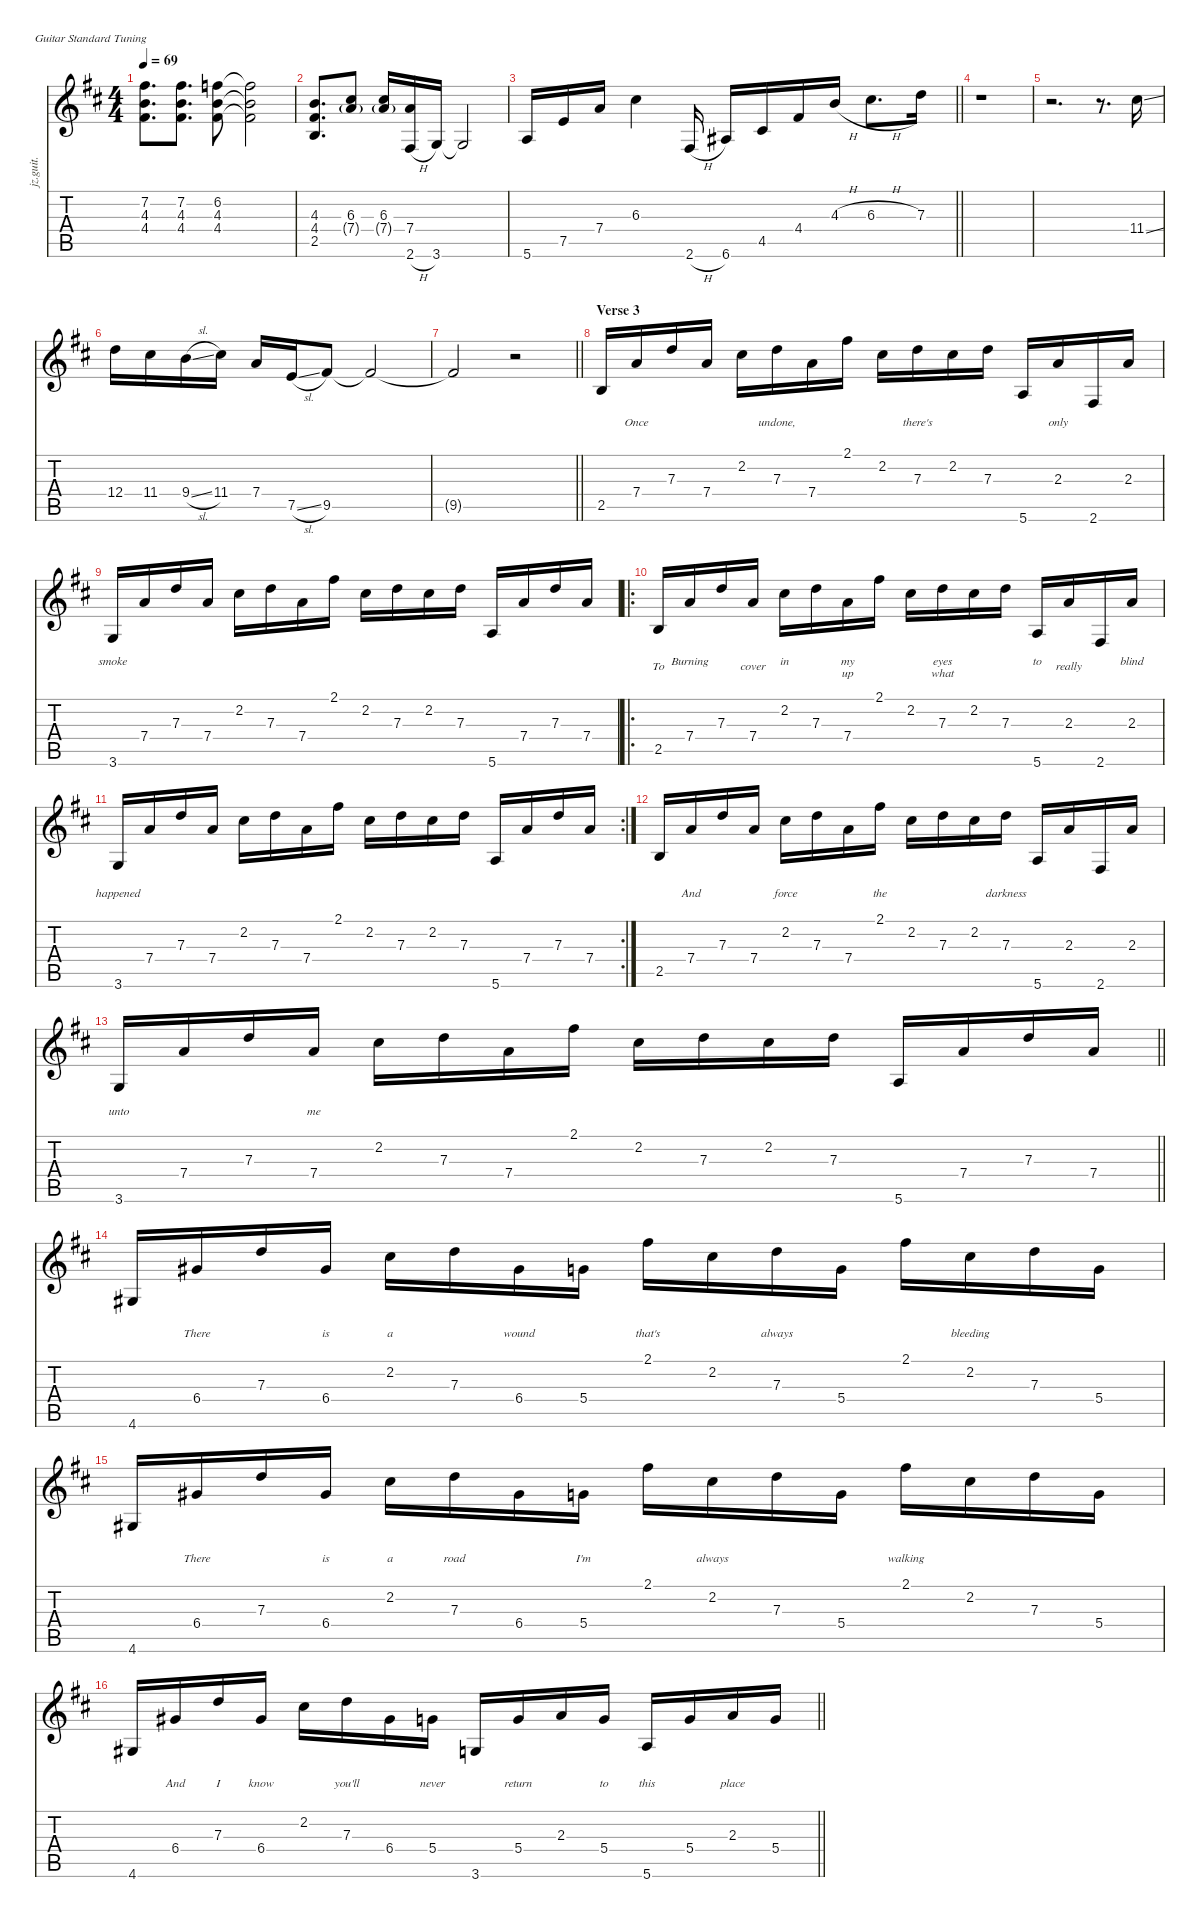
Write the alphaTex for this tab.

\defaultSystemsLayout 4
\hideDynamics
\bracketExtendMode nobrackets
\otherSystemsTrackNameOrientation horizontal
\track ("Guitar 1" "jz.guit.") {defaultSystemsLayout 4 mute instrument electricguitarjazz}
\staff {score tabs}
\tuning (E4 B3 G3 D3 A2 E2)
\ts (4 4)
\tempo 69
\clef g2
\ks bminor
(7.2{acc #} 4.3{acc forcenatural} 4.4{acc #}).8{d dy f beam Down} (7.2{acc #} 4.3{acc forcenatural} 4.4{acc #}).8{d beam Down} (6.2{acc forcenatural} 4.3{acc forcenatural} 4.4{acc #}).8{beam Down} (6.2{t acc forcenatural} 4.3{t acc forcenatural} 4.4{t acc #}).2{beam Down} |
(4.3{acc forcenatural} 4.4{acc #} 2.5{acc forcenatural}).8{d beam Up} (6.3{acc #} 7.4{g acc forcenatural}).8{beam Up} (6.3{acc #} 7.4{g acc forcenatural}).16{beam Up} (7.4{acc forcenatural} 2.6{h acc #}).16{beam Up} 3.6{acc forcenatural}.16{beam Up} 3.6{t acc forcenatural}.2{beam Up} |
\barLineRight lightlight
5.6{acc forcenatural}.16{beam Up} 7.5{acc forcenatural}.16{beam Up} 7.4{acc forcenatural}.16{beam Up} 6.3{acc #}.4{beam Down} 2.6{h acc #}.16{beam Up} 6.6{acc #}.16{beam Up} 4.5{acc #}.16{beam Up} 4.4{acc #}.16{beam Up} 4.3{h acc forcenatural}.16{beam Up} 6.3{h acc #}.8{d beam Down} 7.3{acc forcenatural}.16{beam Down} |
r.1{beam Down} |
r.2{d instrument distortionguitar beam Down} r.8{d beam Down} 11.4{ss acc #}.16{beam Down} |
12.4{acc forcenatural}.16{beam Down} 11.4{acc #}.16{beam Down} 9.4{sl acc forcenatural}.16{beam Down} 11.4{acc #}.16{beam Down} 7.4{acc forcenatural}.16{beam Up} 7.5{sl acc forcenatural}.16{beam Up} 9.5{acc #}.8{beam Up} 9.5{t acc #}.2{beam Up} |
\barLineRight lightlight
9.5{t acc #}.2{dy mf beam Up} r.2{beam Up} |
\section ("" "Verse 3")
2.5{acc forcenatural}.16{dy f instrument electricguitarjazz beam Up} 7.4{acc forcenatural}.16{lyrics (0 "") lyrics (1 "") lyrics (2 "Once") lyrics (3 "") lyrics (4 "") beam Up} 7.3{acc forcenatural}.16{beam Up} 7.4{acc forcenatural}.16{beam Up} 2.2{acc #}.16{beam Down} 7.3{acc forcenatural}.16{lyrics (0 "") lyrics (1 "") lyrics (2 "undone,") lyrics (3 "") lyrics (4 "") beam Down} 7.4{acc forcenatural}.16{beam Down} 2.1{acc #}.16{beam Down} 2.2{acc #}.16{beam Down} 7.3{acc forcenatural}.16{lyrics (0 "") lyrics (1 "") lyrics (2 "there's") lyrics (3 "") lyrics (4 "") beam Down} 2.2{acc #}.16{beam Down} 7.3{acc forcenatural}.16{beam Down} 5.6{acc forcenatural}.16{beam Up} 2.3{acc forcenatural}.16{lyrics (0 "") lyrics (1 "") lyrics (2 "only") lyrics (3 "") lyrics (4 "") beam Up} 2.6{acc #}.16{beam Up} 2.3{acc forcenatural}.16{beam Up} |
3.6{acc forcenatural}.16{lyrics (0 "") lyrics (1 "") lyrics (2 "smoke") lyrics (3 "") lyrics (4 "") beam Up} 7.4{acc forcenatural}.16{beam Up} 7.3{acc forcenatural}.16{beam Up} 7.4{acc forcenatural}.16{beam Up} 2.2{acc #}.16{beam Down} 7.3{acc forcenatural}.16{beam Down} 7.4{acc forcenatural}.16{beam Down} 2.1{acc #}.16{beam Down} 2.2{acc #}.16{beam Down} 7.3{acc forcenatural}.16{beam Down} 2.2{acc #}.16{beam Down} 7.3{acc forcenatural}.16{beam Down} 5.6{acc forcenatural}.16{beam Up} 7.4{acc forcenatural}.16{beam Up} 7.3{acc forcenatural}.16{beam Up} 7.4{acc forcenatural}.16{beam Up} |
\ro
2.5{acc forcenatural}.16{lyrics (0 "") lyrics (1 "") lyrics (2 "") lyrics (3 "To") lyrics (4 "") beam Up} 7.4{acc forcenatural}.16{lyrics (0 "") lyrics (1 "") lyrics (2 "Burning") lyrics (3 "") lyrics (4 "") beam Up} 7.3{acc forcenatural}.16{beam Up} 7.4{acc forcenatural}.16{lyrics (0 "") lyrics (1 "") lyrics (2 "") lyrics (3 "cover") lyrics (4 "") beam Up} 2.2{acc #}.16{lyrics (0 "") lyrics (1 "") lyrics (2 "in") lyrics (3 "") lyrics (4 "") beam Down} 7.3{acc forcenatural}.16{beam Down} 7.4{acc forcenatural}.16{lyrics (0 "") lyrics (1 "") lyrics (2 "my") lyrics (3 "up") lyrics (4 "") beam Down} 2.1{acc #}.16{beam Down} 2.2{acc #}.16{beam Down} 7.3{acc forcenatural}.16{lyrics (0 "") lyrics (1 "") lyrics (2 "eyes") lyrics (3 "what") lyrics (4 "") beam Down} 2.2{acc #}.16{beam Down} 7.3{acc forcenatural}.16{beam Down} 5.6{acc forcenatural}.16{lyrics (0 "") lyrics (1 "") lyrics (2 "to") lyrics (3 "") lyrics (4 "") beam Up} 2.3{acc forcenatural}.16{lyrics (0 "") lyrics (1 "") lyrics (2 "") lyrics (3 "really") lyrics (4 "") beam Up} 2.6{acc #}.16{beam Up} 2.3{acc forcenatural}.16{lyrics (0 "") lyrics (1 "") lyrics (2 "blind") lyrics (3 "") lyrics (4 "") beam Up} |
\rc 2
3.6{acc forcenatural}.16{lyrics (0 "") lyrics (1 "") lyrics (2 "") lyrics (3 "happened") lyrics (4 "") beam Up} 7.4{acc forcenatural}.16{beam Up} 7.3{acc forcenatural}.16{beam Up} 7.4{acc forcenatural}.16{beam Up} 2.2{acc #}.16{beam Down} 7.3{acc forcenatural}.16{beam Down} 7.4{acc forcenatural}.16{beam Down} 2.1{acc #}.16{beam Down} 2.2{acc #}.16{beam Down} 7.3{acc forcenatural}.16{beam Down} 2.2{acc #}.16{beam Down} 7.3{acc forcenatural}.16{beam Down} 5.6{acc forcenatural}.16{beam Up} 7.4{acc forcenatural}.16{beam Up} 7.3{acc forcenatural}.16{beam Up} 7.4{acc forcenatural}.16{beam Up} |
2.5{acc forcenatural}.16{beam Up} 7.4{acc forcenatural}.16{lyrics (0 "") lyrics (1 "") lyrics (2 "") lyrics (3 "And") lyrics (4 "") beam Up} 7.3{acc forcenatural}.16{beam Up} 7.4{acc forcenatural}.16{beam Up} 2.2{acc #}.16{lyrics (0 "") lyrics (1 "") lyrics (2 "") lyrics (3 "force") lyrics (4 "") beam Down} 7.3{acc forcenatural}.16{beam Down} 7.4{acc forcenatural}.16{beam Down} 2.1{acc #}.16{lyrics (0 "") lyrics (1 "") lyrics (2 "") lyrics (3 "the") lyrics (4 "") beam Down} 2.2{acc #}.16{beam Down} 7.3{acc forcenatural}.16{beam Down} 2.2{acc #}.16{beam Down} 7.3{acc forcenatural}.16{lyrics (0 "") lyrics (1 "") lyrics (2 "") lyrics (3 "darkness") lyrics (4 "") beam Down} 5.6{acc forcenatural}.16{beam Up} 2.3{acc forcenatural}.16{beam Up} 2.6{acc #}.16{beam Up} 2.3{acc forcenatural}.16{beam Up} |
\barLineRight lightlight
3.6{acc forcenatural}.16{lyrics (0 "") lyrics (1 "") lyrics (2 "") lyrics (3 "unto") lyrics (4 "") beam Up} 7.4{acc forcenatural}.16{beam Up} 7.3{acc forcenatural}.16{beam Up} 7.4{acc forcenatural}.16{lyrics (0 "") lyrics (1 "") lyrics (2 "") lyrics (3 "me") lyrics (4 "") beam Up} 2.2{acc #}.16{beam Down} 7.3{acc forcenatural}.16{beam Down} 7.4{acc forcenatural}.16{beam Down} 2.1{acc #}.16{beam Down} 2.2{acc #}.16{beam Down} 7.3{acc forcenatural}.16{beam Down} 2.2{acc #}.16{beam Down} 7.3{acc forcenatural}.16{beam Down} 5.6{acc forcenatural}.16{beam Up} 7.4{acc forcenatural}.16{beam Up} 7.3{acc forcenatural}.16{beam Up} 7.4{acc forcenatural}.16{beam Up} |
4.6{acc #}.16{beam Up} 6.4{acc #}.16{lyrics (0 "") lyrics (1 "") lyrics (2 "") lyrics (3 "There") lyrics (4 "") beam Up} 7.3{acc forcenatural}.16{beam Up} 6.4{acc #}.16{lyrics (0 "") lyrics (1 "") lyrics (2 "") lyrics (3 "is") lyrics (4 "") beam Up} 2.2{acc #}.16{lyrics (0 "") lyrics (1 "") lyrics (2 "") lyrics (3 "a") lyrics (4 "") beam Down} 7.3{acc forcenatural}.16{beam Down} 6.4{acc #}.16{lyrics (0 "") lyrics (1 "") lyrics (2 "") lyrics (3 "wound") lyrics (4 "") beam Down} 5.4{acc forcenatural}.16{beam Down} 2.1{acc #}.16{lyrics (0 "") lyrics (1 "") lyrics (2 "") lyrics (3 "that's") lyrics (4 "") beam Down} 2.2{acc #}.16{beam Down} 7.3{acc forcenatural}.16{lyrics (0 "") lyrics (1 "") lyrics (2 "") lyrics (3 "always") lyrics (4 "") beam Down} 5.4{acc forcenatural}.16{beam Down} 2.1{acc #}.16{beam Down} 2.2{acc #}.16{lyrics (0 "") lyrics (1 "") lyrics (2 "") lyrics (3 "bleeding") lyrics (4 "") beam Down} 7.3{acc forcenatural}.16{beam Down} 5.4{acc forcenatural}.16{beam Down} |
4.6{acc #}.16{beam Up} 6.4{acc #}.16{lyrics (0 "") lyrics (1 "") lyrics (2 "") lyrics (3 "There") lyrics (4 "") beam Up} 7.3{acc forcenatural}.16{beam Up} 6.4{acc #}.16{lyrics (0 "") lyrics (1 "") lyrics (2 "") lyrics (3 "is") lyrics (4 "") beam Up} 2.2{acc #}.16{lyrics (0 "") lyrics (1 "") lyrics (2 "") lyrics (3 "a") lyrics (4 "") beam Down} 7.3{acc forcenatural}.16{lyrics (0 "") lyrics (1 "") lyrics (2 "") lyrics (3 "road") lyrics (4 "") beam Down} 6.4{acc #}.16{beam Down} 5.4{acc forcenatural}.16{lyrics (0 "") lyrics (1 "") lyrics (2 "") lyrics (3 "I'm") lyrics (4 "") beam Down} 2.1{acc #}.16{beam Down} 2.2{acc #}.16{lyrics (0 "") lyrics (1 "") lyrics (2 "") lyrics (3 "always") lyrics (4 "") beam Down} 7.3{acc forcenatural}.16{beam Down} 5.4{acc forcenatural}.16{beam Down} 2.1{acc #}.16{lyrics (0 "") lyrics (1 "") lyrics (2 "") lyrics (3 "walking") lyrics (4 "") beam Down} 2.2{acc #}.16{beam Down} 7.3{acc forcenatural}.16{beam Down} 5.4{acc forcenatural}.16{beam Down} |
\barLineRight lightlight
4.6{acc #}.16{beam Up} 6.4{acc #}.16{lyrics (0 "") lyrics (1 "") lyrics (2 "") lyrics (3 "And") lyrics (4 "") beam Up} 7.3{acc forcenatural}.16{lyrics (0 "") lyrics (1 "") lyrics (2 "") lyrics (3 "I") lyrics (4 "") beam Up} 6.4{acc #}.16{lyrics (0 "") lyrics (1 "") lyrics (2 "") lyrics (3 "know") lyrics (4 "") beam Up} 2.2{acc #}.16{beam Down} 7.3{acc forcenatural}.16{lyrics (0 "") lyrics (1 "") lyrics (2 "") lyrics (3 "you'll") lyrics (4 "") beam Down} 6.4{acc #}.16{beam Down} 5.4{acc forcenatural}.16{lyrics (0 "") lyrics (1 "") lyrics (2 "") lyrics (3 "never") lyrics (4 "") beam Down} 3.6{acc forcenatural}.16{beam Up} 5.4{acc forcenatural}.16{lyrics (0 "") lyrics (1 "") lyrics (2 "") lyrics (3 "return") lyrics (4 "") beam Up} 2.3{acc forcenatural}.16{beam Up} 5.4{acc forcenatural}.16{lyrics (0 "") lyrics (1 "") lyrics (2 "") lyrics (3 "to") lyrics (4 "") beam Up} 5.6{acc forcenatural}.16{lyrics (0 "") lyrics (1 "") lyrics (2 "") lyrics (3 "this") lyrics (4 "") beam Up} 5.4{acc forcenatural}.16{beam Up} 2.3{acc forcenatural}.16{lyrics (0 "") lyrics (1 "") lyrics (2 "") lyrics (3 "place") lyrics (4 "") beam Up} 5.4{acc forcenatural}.16{beam Up}
